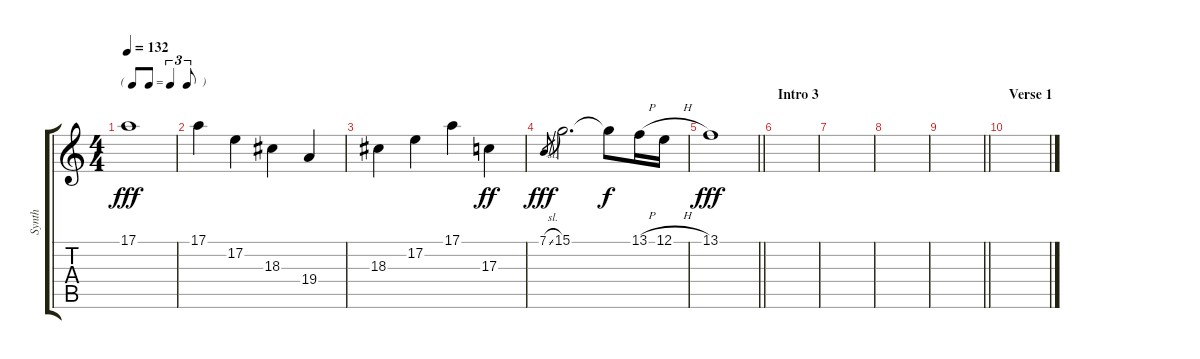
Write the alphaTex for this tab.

\track ("Synth" "Synth") {instrument pad8sweep}
\staff {score tabs}
\tuning (E4 B3 G3 D3 A2 E2) {hide}
\ts (4 4)
\tf triplet8th
\tempo 132
\clef g2
\ks c
17.1.1{dy fff} |
17.1.4 17.2.4 18.3.4 19.4.4 |
18.3.4 17.2.4 17.1.4 17.3.4{dy ff} |
7.1{sl}.8{gr dy fff} 15.1.2{d} 15.1{t}.8{dy f} 13.1{h}.16 12.1{h}.16 |
\barLineRight lightlight
13.1.1{dy fff} |
\section ("" "Intro 3")
|
|
|
\barLineRight lightlight
|
\section ("" "Verse 1")
